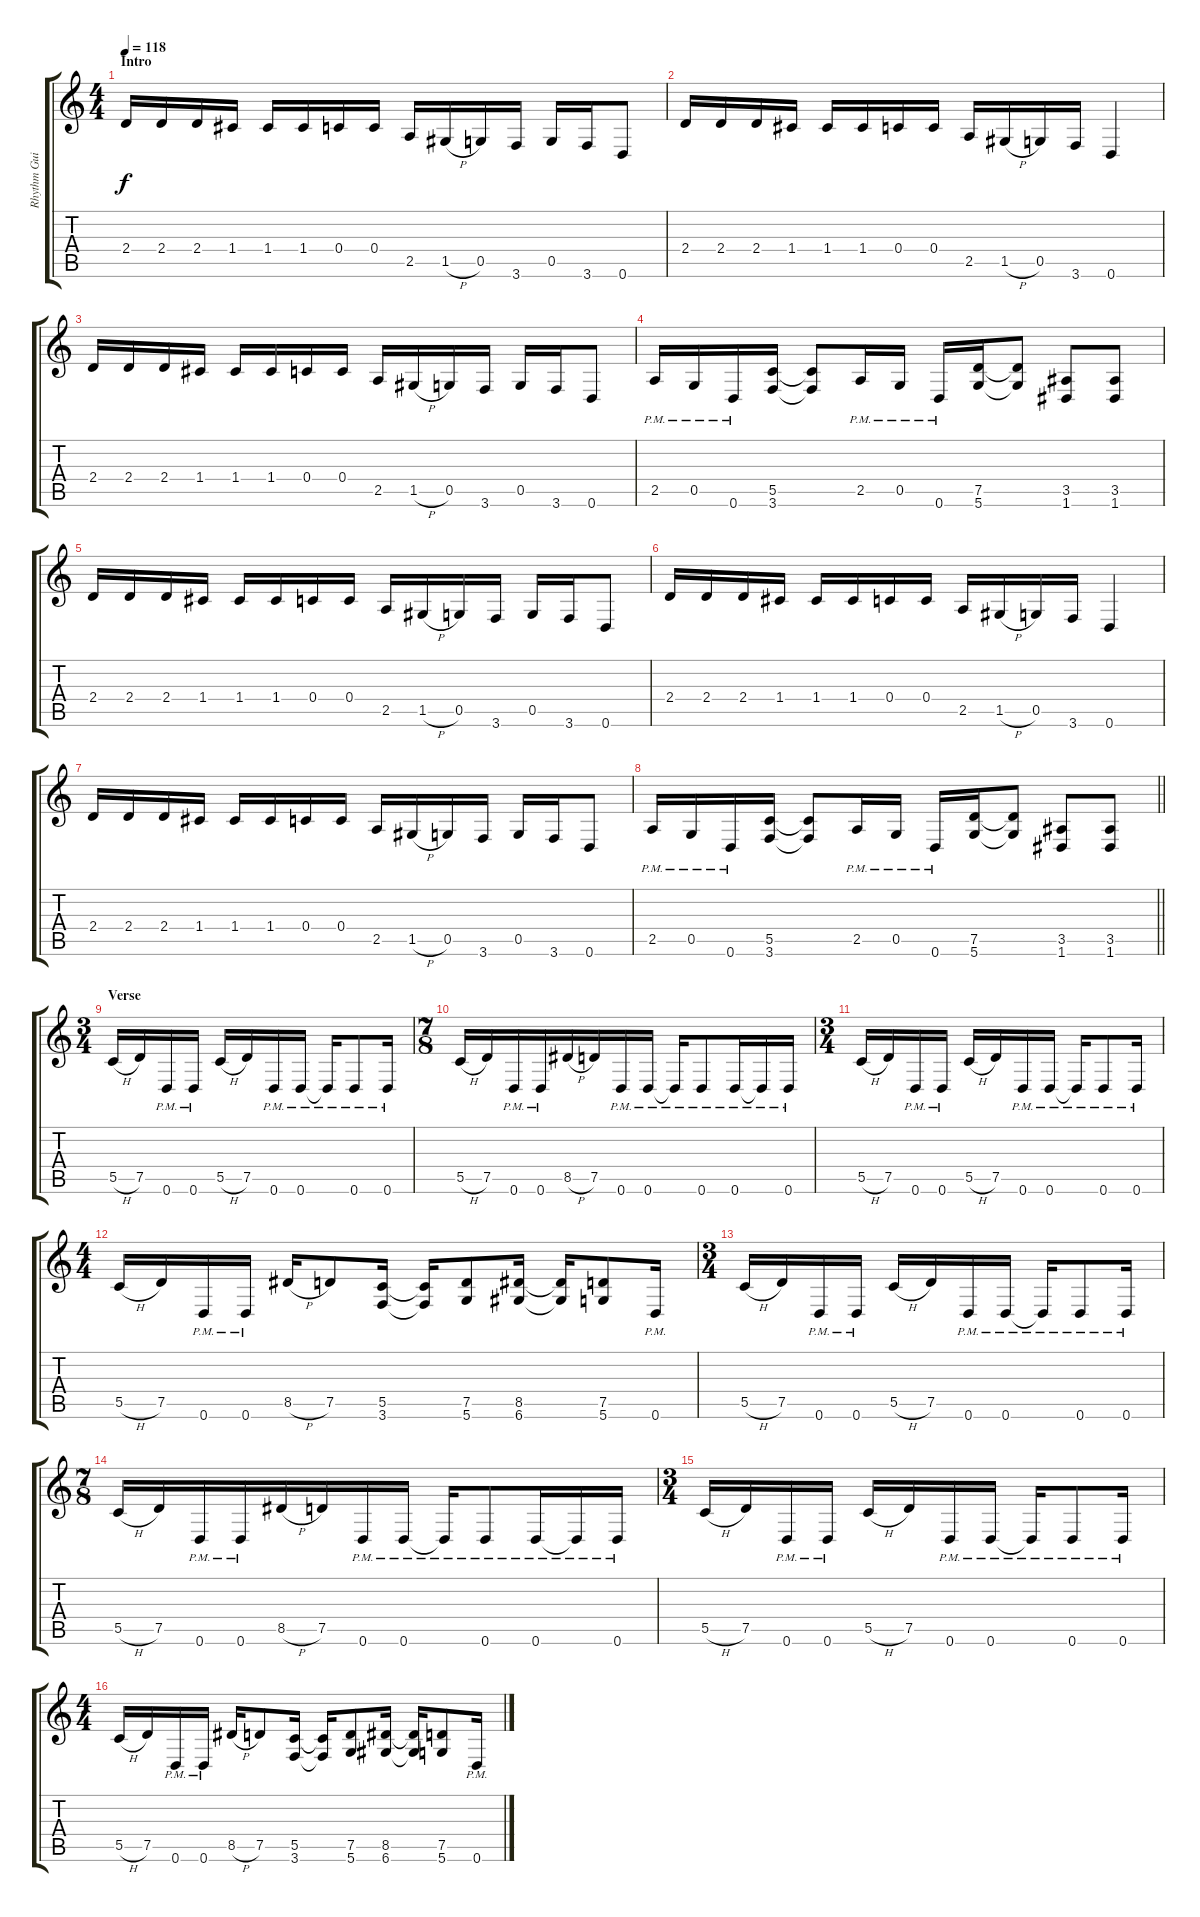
\track ("Rhythm Guitar 1" "Rhythm Gui") {instrument distortionguitar}
\staff {score tabs}
\tuning (D4 A3 F3 C3 G2 D2) {hide}
\ts (4 4)
\section ("" "Intro")
\tempo 118
\clef g2
\ks aminor
2.4.16{dy f instrument distortionguitar} 2.4.16 2.4.16 1.4.16 1.4.16 1.4.16 0.4.16 0.4.16 2.5.16 1.5{h}.16 0.5.16 3.6.16 0.5.16 3.6.16 0.6.8 |
2.4.16 2.4.16 2.4.16 1.4.16 1.4.16 1.4.16 0.4.16 0.4.16 2.5.16 1.5{h}.16 0.5.16 3.6.16 0.6.4 |
2.4.16 2.4.16 2.4.16 1.4.16 1.4.16 1.4.16 0.4.16 0.4.16 2.5.16 1.5{h}.16 0.5.16 3.6.16 0.5.16 3.6.16 0.6.8 |
2.5{pm}.16 0.5{pm}.16 0.6{pm}.16 (5.5 3.6).16 (5.5{t} 3.6{t}).8 2.5{pm}.16 0.5{pm}.16 0.6{pm}.16 (7.5 5.6).16 (7.5{t} 5.6{t}).8 (3.5 1.6).8 (3.5 1.6).8 |
2.4.16 2.4.16 2.4.16 1.4.16 1.4.16 1.4.16 0.4.16 0.4.16 2.5.16 1.5{h}.16 0.5.16 3.6.16 0.5.16 3.6.16 0.6.8 |
2.4.16 2.4.16 2.4.16 1.4.16 1.4.16 1.4.16 0.4.16 0.4.16 2.5.16 1.5{h}.16 0.5.16 3.6.16 0.6.4 |
2.4.16 2.4.16 2.4.16 1.4.16 1.4.16 1.4.16 0.4.16 0.4.16 2.5.16 1.5{h}.16 0.5.16 3.6.16 0.5.16 3.6.16 0.6.8 |
\barLineRight lightlight
2.5{pm}.16 0.5{pm}.16 0.6{pm}.16 (5.5 3.6).16 (5.5{t} 3.6{t}).8 2.5{pm}.16 0.5{pm}.16 0.6{pm}.16 (7.5 5.6).16 (7.5{t} 5.6{t}).8 (3.5 1.6).8 (3.5 1.6).8 |
\ts (3 4)
\section ("" "Verse")
5.5{h}.16 7.5.16 0.6{pm}.16 0.6{pm}.16 5.5{h}.16 7.5.16 0.6{pm}.16 0.6{pm}.16 0.6{pm t}.16 0.6{pm}.8 0.6{pm}.16 |
\ts (7 8)
5.5{h}.16 7.5.16 0.6{pm}.16 0.6{pm}.16 8.5{h}.16 7.5.16 0.6{pm}.16 0.6{pm}.16 0.6{pm t}.16 0.6{pm}.8 0.6{pm}.16 0.6{pm t}.16 0.6{pm}.16 |
\ts (3 4)
5.5{h}.16 7.5.16 0.6{pm}.16 0.6{pm}.16 5.5{h}.16 7.5.16 0.6{pm}.16 0.6{pm}.16 0.6{pm t}.16 0.6{pm}.8 0.6{pm}.16 |
\ts (4 4)
5.5{h}.16 7.5.16 0.6{pm}.16 0.6{pm}.16 8.5{h}.16 7.5.8 (5.5 3.6).16 (5.5{t} 3.6{t}).16 (7.5 5.6).8 (8.5 6.6).16 (8.5{t} 6.6{t}).16 (7.5 5.6).8 0.6{pm}.16 |
\ts (3 4)
5.5{h}.16 7.5.16 0.6{pm}.16 0.6{pm}.16 5.5{h}.16 7.5.16 0.6{pm}.16 0.6{pm}.16 0.6{pm t}.16 0.6{pm}.8 0.6{pm}.16 |
\ts (7 8)
5.5{h}.16 7.5.16 0.6{pm}.16 0.6{pm}.16 8.5{h}.16 7.5.16 0.6{pm}.16 0.6{pm}.16 0.6{pm t}.16 0.6{pm}.8 0.6{pm}.16 0.6{pm t}.16 0.6{pm}.16 |
\ts (3 4)
5.5{h}.16 7.5.16 0.6{pm}.16 0.6{pm}.16 5.5{h}.16 7.5.16 0.6{pm}.16 0.6{pm}.16 0.6{pm t}.16 0.6{pm}.8 0.6{pm}.16 |
\ts (4 4)
5.5{h}.16 7.5.16 0.6{pm}.16 0.6{pm}.16 8.5{h}.16 7.5.8 (5.5 3.6).16 (5.5{t} 3.6{t}).16 (7.5 5.6).8 (8.5 6.6).16 (8.5{t} 6.6{t}).16 (7.5 5.6).8 0.6{pm}.16
